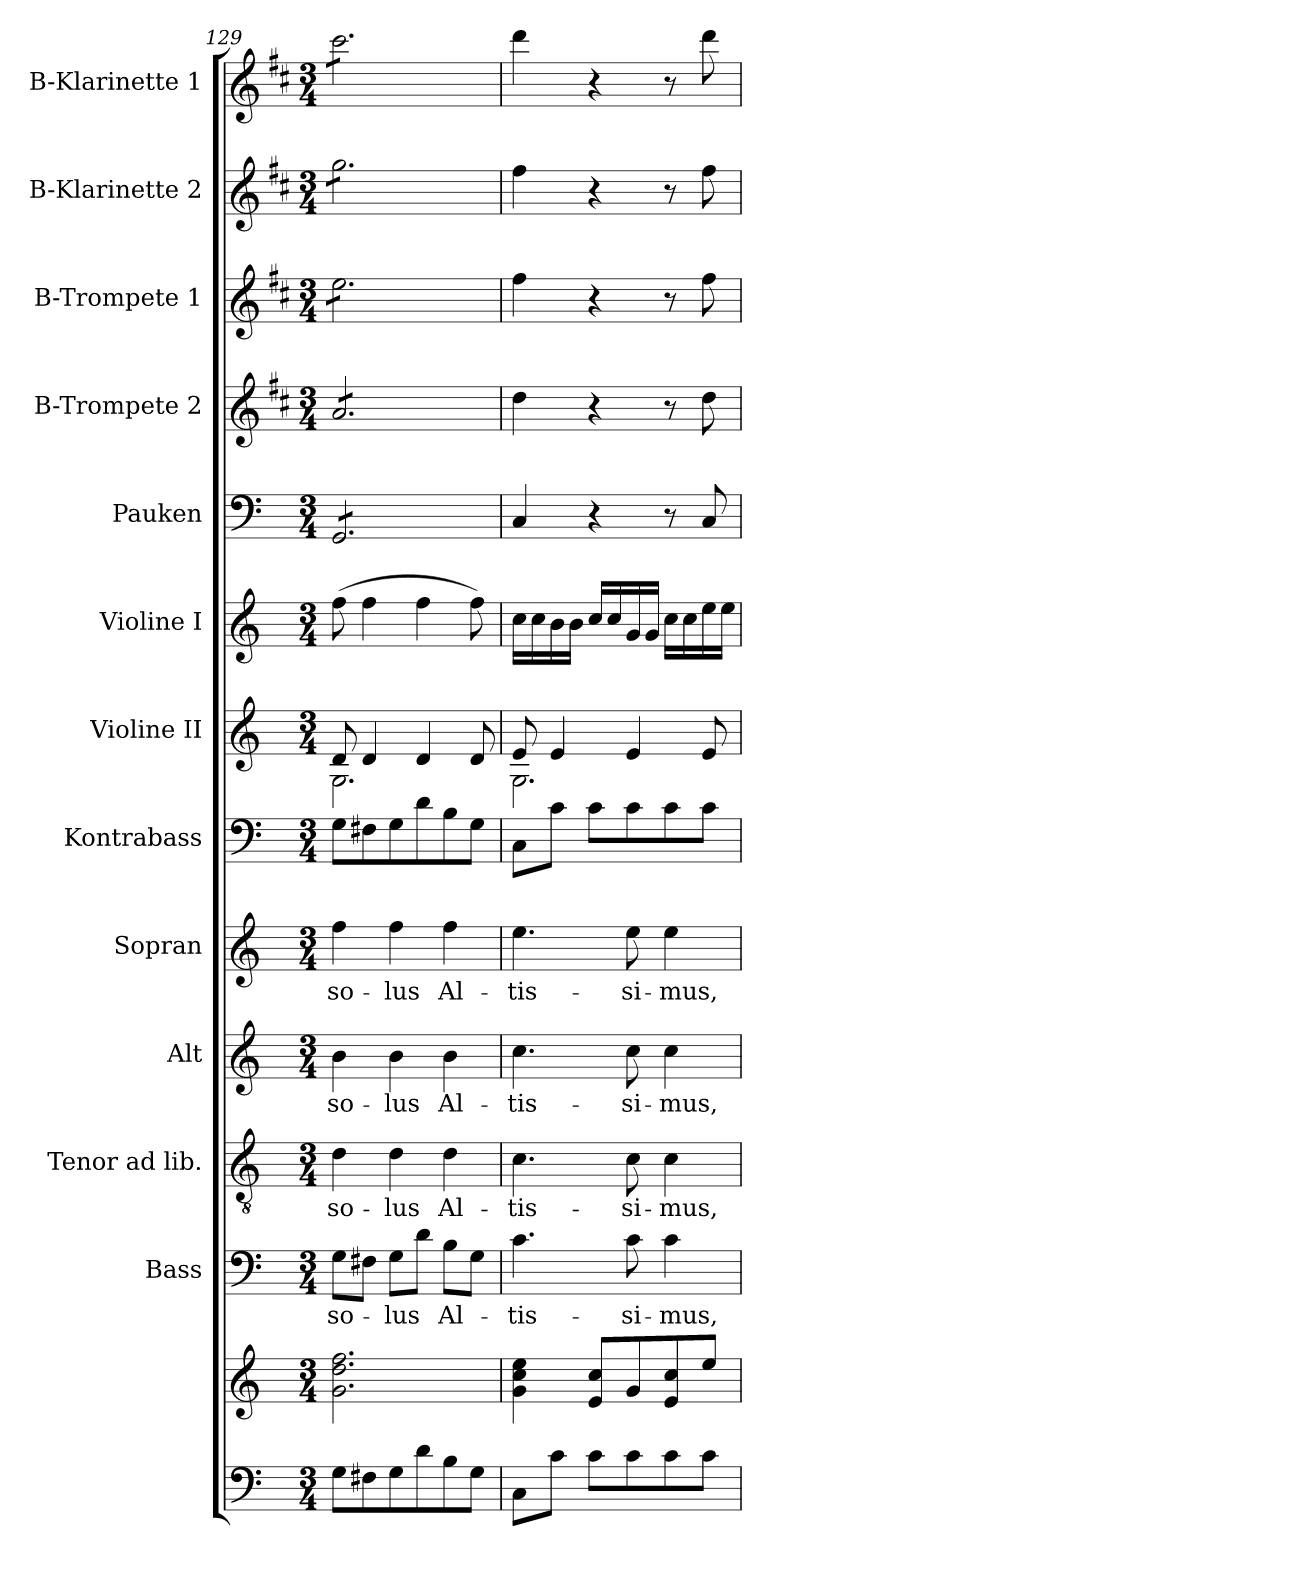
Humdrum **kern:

**kern	**kern	**kern	**text	**kern	**text	**kern	**text	**kern	**text	**kern	**kern	**kern	**kern	**kern	**kern	**kern	**kern
*part13	*part13	*part12	*part12	*part11	*part11	*part10	*part10	*part9	*part9	*part8	*part7	*part6	*part5	*part4	*part3	*part2	*part1
*staff14	*staff13	*staff12	*staff12	*staff11	*staff11	*staff10	*staff10	*staff9	*staff9	*staff8	*staff7	*staff6	*staff5	*staff4	*staff3	*staff2	*staff1
*	*	*I"Bass	*	*I"Tenor ad lib.	*	*I"Alt	*	*I"Sopran	*	*I"Kontrabass	*I"Violine II	*I"Violine I	*I"Pauken	*I"B-Trompete 2	*I"B-Trompete 1	*I"B-Klarinette 2	*I"B-Klarinette 1
*	*	*I'B.	*	*I'T.	*	*I'A.	*	*I'S.	*	*I'Kb.	*I'Vl. II	*I'Vl. I	*I'Pk.	*I'Trp. 2	*I'Trp. 1	*I'B Kl. 2	*I'B Kl. 1
*clefF4	*clefG2	*clefF4	*	*clefGv2	*	*clefG2	*	*clefG2	*	*clefF4	*clefG2	*clefG2	*clefF4	*clefG2	*clefG2	*clefG2	*clefG2
*	*	*	*	*	*	*	*	*	*	*ITrd7c12	*	*	*	*ITrd1c2	*ITrd1c2	*ITrd1c2	*ITrd1c2
*k[]	*k[]	*k[]	*	*k[]	*	*k[]	*	*k[]	*	*k[]	*k[]	*k[]	*k[]	*k[]	*k[]	*k[]	*k[]
*C:	*C:	*C:	*	*C:	*	*C:	*	*C:	*	*C:	*C:	*C:	*C:	*C:	*C:	*C:	*C:
*M3/4	*M3/4	*M3/4	*	*M3/4	*	*M3/4	*	*M3/4	*	*M3/4	*M3/4	*M3/4	*M3/4	*M3/4	*M3/4	*M3/4	*M3/4
=129	=129	=129	=129	=129	=129	=129	=129	=129	=129	=129	=129	=129	=129	=129	=129	=129	=129
!	!	!	!LO:LY:b	!	!LO:LY:b	!	!LO:LY:b	!	!LO:LY:b	!	!	!	!	!	!	!	!
*	*	*	*	*	*	*	*	*	*	*	*^	*	*	*	*	*	*
*	*	*	*	*	*	*	*	*	*	*	*	*	*	*tremolo	*	*	*	*
*	*	*	*	*	*	*	*	*	*	*	*	*	*	*	*tremolo	*	*	*
*	*	*	*	*	*	*	*	*	*	*	*	*	*	*	*	*tremolo	*	*
*	*	*	*	*	*	*	*	*	*	*	*	*	*	*	*	*	*tremolo	*
*	*	*	*	*	*	*	*	*	*	*	*	*	*	*	*	*	*	*tremolo
8G\L	2.g\ 2.dd\ 2.ff\	8G\L	so-	4d\	so-	4b\	so-	4ff\	so-	8GG\L	8d/	2.G\	(>8ff\	8GG/L	8g/L	8dd\L	8ff\L	8bb\L
8F#X\	.	8F#X\J	.	.	.	.	.	.	.	8FF#X\	4d/	.	4ff\	8GG/	8g/	8dd\	8ff\	8bb\
!	!	!	!LO:LY:b	!	!LO:LY:b	!	!LO:LY:b	!	!LO:LY:b	!	!	!	!	!	!	!	!	!
8G\	.	8G\L	-lus	4d\	-lus	4b\	-lus	4ff\	-lus	8GG\	.	.	.	8GG/	8g/	8dd\	8ff\	8bb\
8d\	.	8d\J	.	.	.	.	.	.	.	8D\	4d/	.	4ff\	8GG/	8g/	8dd\	8ff\	8bb\
!	!	!	!LO:LY:b	!	!LO:LY:b	!	!LO:LY:b	!	!LO:LY:b	!	!	!	!	!	!	!	!	!
8B\	.	8B\L	Al-	4d\	Al-	4b\	Al-	4ff\	Al-	8BB\	.	.	.	8GG/	8g/	8dd\	8ff\	8bb\
8G\J	.	8G\J	.	.	.	.	.	.	.	8GG\J	8d/	.	8ff\)	8GG/J	8g/J	8dd\J	8ff\J	8bb\J
*	*	*	*	*	*	*	*	*	*	*	*	*	*	*	*	*	*	*Xtremolo
*	*	*	*	*	*	*	*	*	*	*	*	*	*	*	*	*	*Xtremolo	*
*	*	*	*	*	*	*	*	*	*	*	*	*	*	*	*	*Xtremolo	*	*
*	*	*	*	*	*	*	*	*	*	*	*	*	*	*	*Xtremolo	*	*	*
*	*	*	*	*	*	*	*	*	*	*	*	*	*	*Xtremolo	*	*	*	*
=130	=130	=130	=130	=130	=130	=130	=130	=130	=130	=130	=130	=130	=130	=130	=130	=130	=130	=130
!	!	!	!LO:LY:b	!	!LO:LY:b	!	!LO:LY:b	!	!LO:LY:b	!	!	!	!	!	!	!	!	!
8C\L	4g\ 4cc\ 4ee\	4.c\	-tis-	4.c\	-tis-	4.cc\	-tis-	4.ee\	-tis-	8CC\L	8e/	2.G\	16cc\LL	4C/	4cc\	4ee\	4ee\	4ccc\
.	.	.	.	.	.	.	.	.	.	.	.	.	16cc\	.	.	.	.	.
8c\J	.	.	.	.	.	.	.	.	.	8C\J	4e/	.	16b\	.	.	.	.	.
.	.	.	.	.	.	.	.	.	.	.	.	.	16b\JJ	.	.	.	.	.
8c\L	8e/ 8cc/L	.	.	.	.	.	.	.	.	8C\L	.	.	16cc/LL	4r	4r	4r	4r	4r
.	.	.	.	.	.	.	.	.	.	.	.	.	16cc/	.	.	.	.	.
!	!	!	!LO:LY:b	!	!LO:LY:b	!	!LO:LY:b	!	!LO:LY:b	!	!	!	!	!	!	!	!	!
8c\	8g/	8c\	-si-	8c\	-si-	8cc\	-si-	8ee\	-si-	8C\	4e/	.	16g/	.	.	.	.	.
.	.	.	.	.	.	.	.	.	.	.	.	.	16g/JJ	.	.	.	.	.
!	!	!	!LO:LY:b	!	!LO:LY:b	!	!LO:LY:b	!	!LO:LY:b	!	!	!	!	!	!	!	!	!
8c\	8e/ 8cc/	4c\	-mus,	4c\	-mus,	4cc\	-mus,	4ee\	-mus,	8C\	.	.	16cc\LL	8r	8r	8r	8r	8r
.	.	.	.	.	.	.	.	.	.	.	.	.	16cc\	.	.	.	.	.
8c\J	8ee/J	.	.	.	.	.	.	.	.	8C\J	8e/	.	16ee\	8C/	8cc\	8ee\	8ee\	8ccc\
.	.	.	.	.	.	.	.	.	.	.	.	.	16ee\JJ	.	.	.	.	.
*	*	*	*	*	*	*	*	*	*	*	*v	*v	*	*	*	*	*	*
=	=	=	=	=	=	=	=	=	=	=	=	=	=	=	=	=	=
*-	*-	*-	*-	*-	*-	*-	*-	*-	*-	*-	*-	*-	*-	*-	*-	*-	*-
